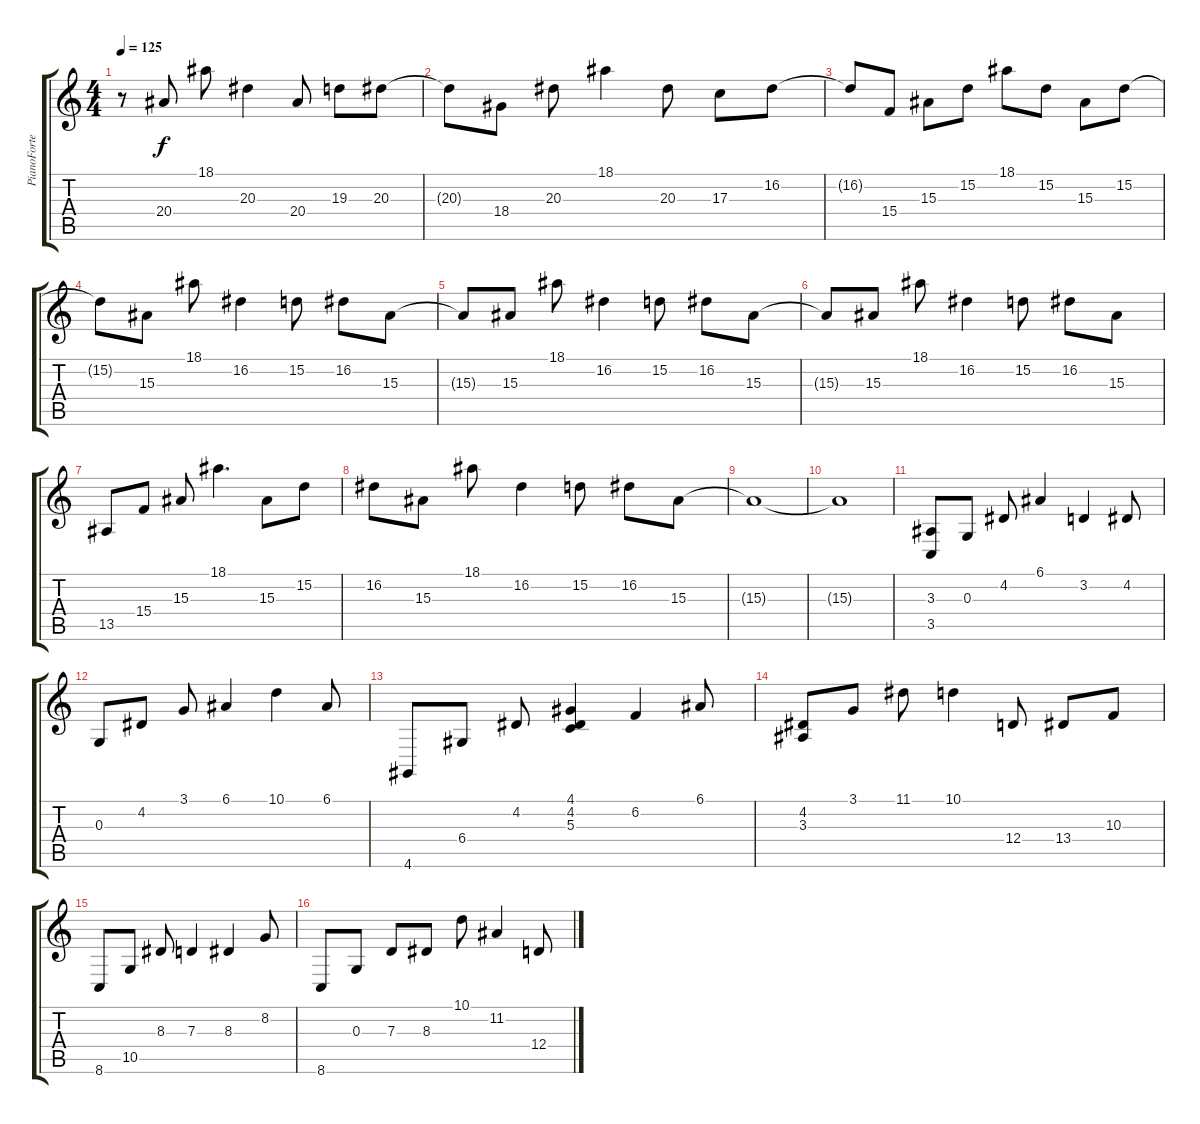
\track ("PianoForte" "PianoForte") {instrument acousticgrandpiano}
\staff {score tabs}
\tuning (E4 B3 G3 D3 A2 E2) {hide}
\ts (4 4)
\tempo 125
\clef g2
\ks c
r.8{dy f} 20.4.8 18.1.8 20.3.4 20.4.8 19.3.8 20.3.8 |
20.3{t}.8 18.4.8 20.3.8 18.1.4 20.3.8 17.3.8 16.2.8 |
16.2{t}.8 15.4.8 15.3.8 15.2.8 18.1.8 15.2.8 15.3.8 15.2.8 |
15.2{t}.8 15.3.8 18.1.8 16.2.4 15.2.8 16.2.8 15.3.8 |
15.3{t}.8 15.3.8 18.1.8 16.2.4 15.2.8 16.2.8 15.3.8 |
15.3{t}.8 15.3.8 18.1.8 16.2.4 15.2.8 16.2.8 15.3.8 |
13.5.8 15.4.8 15.3.8 18.1.4{d} 15.3.8 15.2.8 |
16.2.8 15.3.8 18.1.8 16.2.4 15.2.8 16.2.8 15.3.8 |
15.3{t}.1 |
15.3{t}.1 |
(3.3 3.5).8 0.3.8 4.2.8 6.1.4 3.2.4 4.2.8 |
0.3.8 4.2.8 3.1.8 6.1.4 10.1.4 6.1.8 |
4.6.8 6.4.8 4.2.8 (4.1 4.2 5.3).4 6.2.4 6.1.8 |
(4.2 3.3).8 3.1.8 11.1.8 10.1.4 12.4.8 13.4.8 10.3.8 |
8.6.8 10.5.8 8.3.8 7.3.4 8.3.4 8.2.8 |
8.6.8 0.3.8 7.3.8 8.3.8 10.1.8 11.2.4 12.4.8
